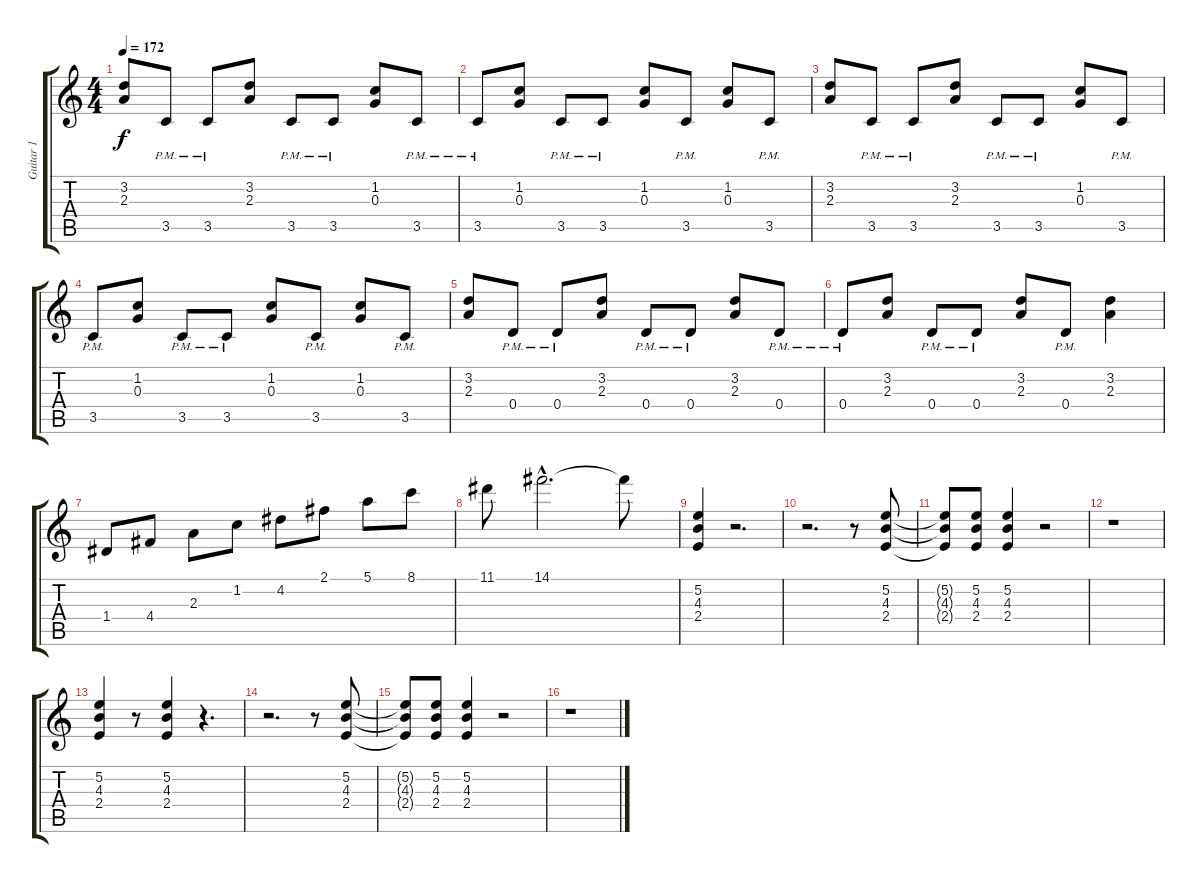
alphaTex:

\track ("Guitar 1" "Guitar 1") {instrument distortionguitar}
\staff {score tabs}
\tuning (E4 B3 G3 D3 A2 E2) {hide}
\ts (4 4)
\tempo 172
\clef g2
\ks c
(3.2 2.3).8{dy f} 3.5{pm}.8 3.5{pm}.8 (3.2 2.3).8 3.5{pm}.8 3.5{pm}.8 (1.2 0.3).8 3.5{pm}.8 |
3.5{pm}.8 (1.2 0.3).8 3.5{pm}.8 3.5{pm}.8 (1.2 0.3).8 3.5{pm}.8 (1.2 0.3).8 3.5{pm}.8 |
(3.2 2.3).8 3.5{pm}.8 3.5{pm}.8 (3.2 2.3).8 3.5{pm}.8 3.5{pm}.8 (1.2 0.3).8 3.5{pm}.8 |
3.5{pm}.8 (1.2 0.3).8 3.5{pm}.8 3.5{pm}.8 (1.2 0.3).8 3.5{pm}.8 (1.2 0.3).8 3.5{pm}.8 |
(3.2 2.3).8 0.4{pm}.8 0.4{pm}.8 (3.2 2.3).8 0.4{pm}.8 0.4{pm}.8 (3.2 2.3).8 0.4{pm}.8 |
0.4{pm}.8 (3.2 2.3).8 0.4{pm}.8 0.4{pm}.8 (3.2 2.3).8 0.4{pm}.8 (3.2 2.3).4 |
1.4.8 4.4.8 2.3.8 1.2.8 4.2.8 2.1.8 5.1.8 8.1.8 |
11.1.8 14.1{hac}.2{d} 14.1{t}.8 |
(5.2 4.3 2.4).4 r.2{d} |
r.2{d} r.8 (5.2 4.3 2.4).8 |
(5.2{t} 4.3{t} 2.4{t}).8 (5.2 4.3 2.4).8 (5.2 4.3 2.4).4 r.2 |
r.1 |
(5.2 4.3 2.4).4 r.8 (5.2 4.3 2.4).4 r.4{d} |
r.2{d} r.8 (5.2 4.3 2.4).8 |
(5.2{t} 4.3{t} 2.4{t}).8 (5.2 4.3 2.4).8 (5.2 4.3 2.4).4 r.2 |
r.1
